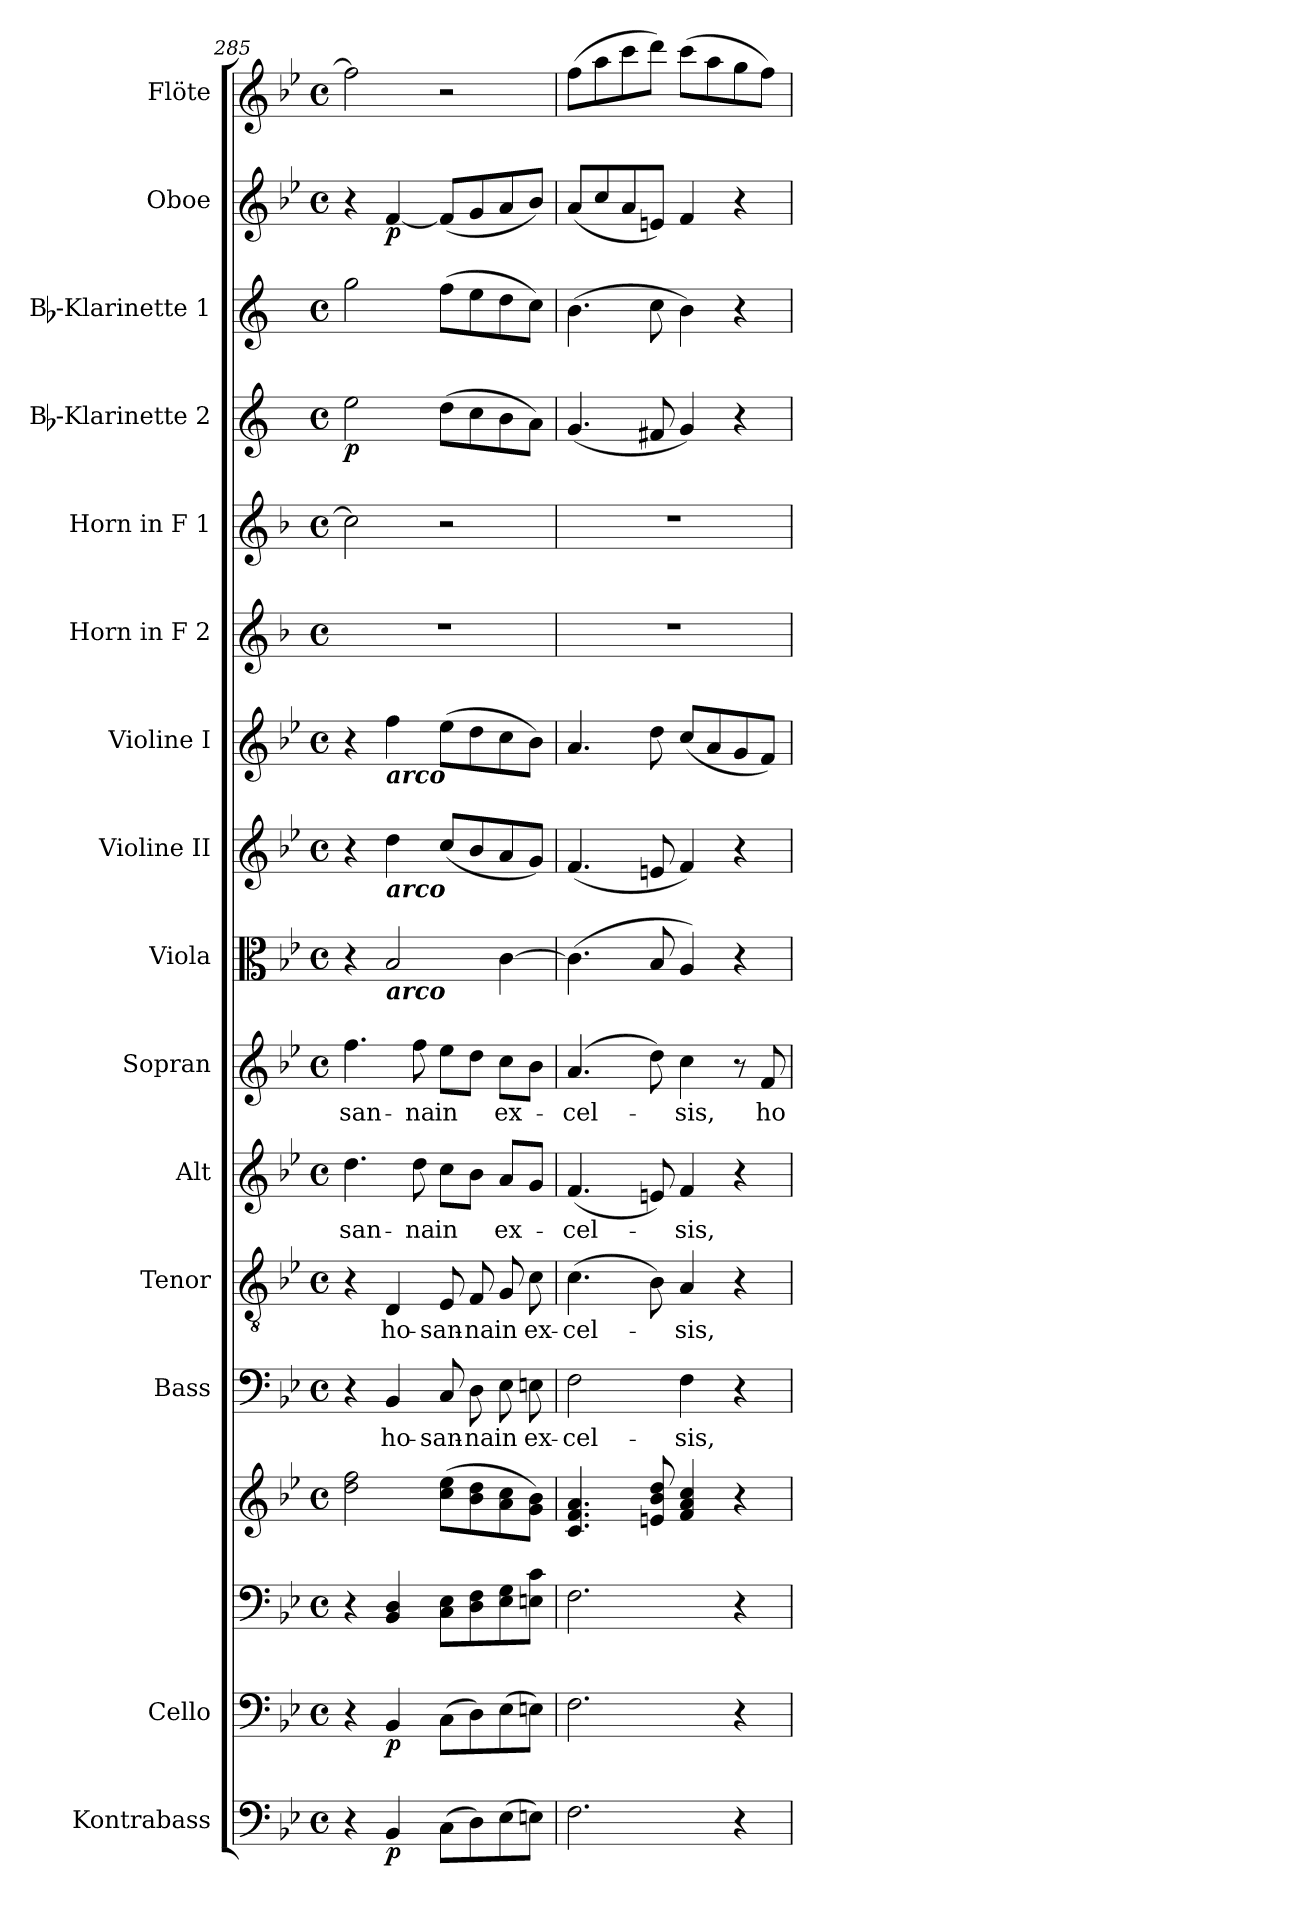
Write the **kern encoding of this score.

**kern	**dynam	**kern	**dynam	**kern	**kern	**kern	**text	**kern	**text	**kern	**text	**kern	**text	**kern	**kern	**kern	**kern	**kern	**kern	**dynam	**kern	**kern	**dynam	**kern
*part16	*part16	*part15	*part15	*part14	*part14	*part13	*part13	*part12	*part12	*part11	*part11	*part10	*part10	*part9	*part8	*part7	*part6	*part5	*part4	*part4	*part3	*part2	*part2	*part1
*staff17	*staff17	*staff16	*staff16	*staff15	*staff14	*staff13	*staff13	*staff12	*staff12	*staff11	*staff11	*staff10	*staff10	*staff9	*staff8	*staff7	*staff6	*staff5	*staff4	*staff4	*staff3	*staff2	*staff2	*staff1
*I"Kontrabass	*	*I"Cello	*	*	*	*I"Bass	*	*I"Tenor	*	*I"Alt	*	*I"Sopran	*	*I"Viola	*I"Violine II	*I"Violine I	*I"Horn in F 2	*I"Horn in F 1	*I"Bb-Klarinette 2	*	*I"Bb-Klarinette 1	*I"Oboe	*	*I"Flöte
*I'Kb.	*	*	*	*	*	*I'B.	*	*I'T.	*	*I'A.	*	*I'S.	*	*I'Vla.	*I'Vl. II	*I'Vl. I	*	*	*I'Bb Kl. 2	*	*I'Bb Kl. 1	*I'Ob.	*	*I'Fl.
*clefF4	*	*clefF4	*	*clefF4	*clefG2	*clefF4	*	*clefGv2	*	*clefG2	*	*clefG2	*	*clefC3	*clefG2	*clefG2	*clefG2	*clefG2	*clefG2	*	*clefG2	*clefG2	*	*clefG2
*ITrd7c12	*	*	*	*	*	*	*	*	*	*	*	*	*	*	*	*	*ITrd4c7	*ITrd4c7	*ITrd1c2	*	*ITrd1c2	*	*	*
*k[b-e-]	*	*k[b-e-]	*	*k[b-e-]	*k[b-e-]	*k[b-e-]	*	*k[b-e-]	*	*k[b-e-]	*	*k[b-e-]	*	*k[b-e-]	*k[b-e-]	*k[b-e-]	*k[b-e-]	*k[b-e-]	*k[b-e-]	*	*k[b-e-]	*k[b-e-]	*	*k[b-e-]
*B-:	*	*B-:	*	*B-:	*B-:	*B-:	*	*B-:	*	*B-:	*	*B-:	*	*B-:	*B-:	*B-:	*B-:	*B-:	*B-:	*	*B-:	*B-:	*	*B-:
*M4/4	*	*M4/4	*	*M4/4	*M4/4	*M4/4	*	*M4/4	*	*M4/4	*	*M4/4	*	*M4/4	*M4/4	*M4/4	*M4/4	*M4/4	*M4/4	*	*M4/4	*M4/4	*	*M4/4
*met(c)	*	*met(c)	*	*met(c)	*met(c)	*met(c)	*	*met(c)	*	*met(c)	*	*met(c)	*	*met(c)	*met(c)	*met(c)	*met(c)	*met(c)	*met(c)	*	*met(c)	*met(c)	*	*met(c)
=285	=285	=285	=285	=285	=285	=285	=285	=285	=285	=285	=285	=285	=285	=285	=285	=285	=285	=285	=285	=285	=285	=285	=285	=285
!	!	!	!	!	!	!	!	!	!	!	!LO:LY:b	!	!LO:LY:b	!	!	!	!	!	!	!LO:DY:b	!	!	!	!
4r	.	4r	.	4r	2dd\ 2ff\	4r	.	4r	.	4.dd\	-san-	4.ff\	-san-	4r	4r	4r	1r	2f\]	2dd\	p	2ff\	4r	.	2ff\]
!	!	!	!	!	!	!	!	!	!	!	!	!	!	!	!	!LO:TX:b:Bi:t=arco	!	!	!	!	!	!	!	!
!	!	!	!	!	!	!	!	!	!	!	!	!	!	!	!LO:TX:b:Bi:t=arco	!	!	!	!	!	!	!	!	!
!	!	!	!	!	!	!	!	!	!	!	!	!	!	!LO:TX:b:Bi:t=arco	!	!	!	!	!	!	!	!	!	!
!	!LO:DY:b	!	!LO:DY:b	!	!	!	!LO:LY:b	!	!LO:LY:b	!	!	!	!	!	!	!	!	!	!	!	!	!	!LO:DY:b	!
4BBB-/	p	4BB-/	p	4BB-/ 4D/	.	4BB-/	ho-	4D/	ho-	.	.	.	.	2B-/	4dd\	4ff\	.	.	.	.	.	[4f/	p	.
!	!	!	!	!	!	!	!	!	!	!	!LO:LY:b	!	!LO:LY:b	!	!	!	!	!	!	!	!	!	!	!
.	.	.	.	.	.	.	.	.	.	8dd\	-na	8ff\	-na	.	.	.	.	.	.	.	.	.	.	.
!	!	!	!	!	!	!	!LO:LY:b	!	!LO:LY:b	!	!LO:LY:b	!	!LO:LY:b	!	!	!	!	!	!	!	!	!	!	!
(>8CC\L	.	(>8C\L	.	8C\ 8E-\L	(>8cc\ 8ee-\L	8C/	-san-	8E-/	-san-	8cc\L	in	8ee-\L	in	.	(<8cc/L	(>8ee-\L	.	2r	(>8cc\L	.	(>8ee-\L	(<8f/L]	.	2r
!	!	!	!	!	!	!	!LO:LY:b	!	!LO:LY:b	!	!	!	!	!	!	!	!	!	!	!	!	!	!	!
8DD\)	.	8D\)	.	8D\ 8F\	8b-\ 8dd\	8D\	-na	8F/	-na	8b-\J	.	8dd\J	.	.	8b-/	8dd\	.	.	8b-\	.	8dd\	8g/	.	.
!	!	!	!	!	!	!	!LO:LY:b	!	!LO:LY:b	!	!LO:LY:b	!	!LO:LY:b	!	!	!	!	!	!	!	!	!	!	!
(>8EE-\	.	(>8E-\	.	8E-\ 8G\	8a\ 8cc\	8E-\	in	8G/	in	8a/L	ex-	8cc\L	ex-	[4c\	8a/	8cc\	.	.	8a\	.	8cc\	8a/	.	.
!	!	!	!	!	!	!	!LO:LY:b	!	!LO:LY:b	!	!	!	!	!	!	!	!	!	!	!	!	!	!	!
8EEn\J)	.	8En\J)	.	8En\ 8c\J	8g\ 8b-\J)	8En\	ex-	8c\	ex-	8g/J	.	8b-\J	.	.	8g/J)	8b-\J)	.	.	8g\J)	.	8b-\J)	8b-/J)	.	.
!!LO:PB:g=z
=286	=286	=286	=286	=286	=286	=286	=286	=286	=286	=286	=286	=286	=286	=286	=286	=286	=286	=286	=286	=286	=286	=286	=286	=286
!	!	!	!	!	!	!	!LO:LY:b	!	!LO:LY:b	!	!LO:LY:b	!	!LO:LY:b	!	!	!	!	!	!	!	!	!	!	!
2.FF\	.	2.F\	.	2.F\	4.c/ 4.f/ 4.a/	2F\	-cel-	(>4.c\	-cel-	(<4.f/	-cel-	(4.a/	-cel-	(>4.c\]	(<4.f/	4.a/	1r	1r	(<4.f/	.	(>4.a\	(<8a/L	.	(>8ff\L
.	.	.	.	.	.	.	.	.	.	.	.	.	.	.	.	.	.	.	.	.	.	8cc/	.	8aa\
.	.	.	.	.	.	.	.	.	.	.	.	.	.	.	.	.	.	.	.	.	.	8a/	.	8ccc\
.	.	.	.	.	8en/ 8b-/ 8dd/	.	.	8B-\)	.	8en/)	.	8dd\)	.	8B-/	8en/	8dd\	.	.	8en/	.	8b-\	8en/J)	.	8ddd\J)
!	!	!	!	!	!	!	!LO:LY:b	!	!LO:LY:b	!	!LO:LY:b	!	!LO:LY:b	!	!	!	!	!	!	!	!	!	!	!
.	.	.	.	.	4f/ 4a/ 4cc/	4F\	-sis,	4A/	-sis,	4f/	-sis,	4cc\	-sis,	4A/)	4f/)	(<8cc/L	.	.	4f/)	.	4a\)	4f/	.	(>8ccc\L
.	.	.	.	.	.	.	.	.	.	.	.	.	.	.	.	8a/	.	.	.	.	.	.	.	8aa\
4r	.	4r	.	4r	4r	4r	.	4r	.	4r	.	8r	.	4r	4r	8g/	.	.	4r	.	4r	4r	.	8gg\
!	!	!	!	!	!	!	!	!	!	!	!	!	!LO:LY:b	!	!	!	!	!	!	!	!	!	!	!
.	.	.	.	.	.	.	.	.	.	.	.	8f/	ho-	.	.	8f/J)	.	.	.	.	.	.	.	8ff\J)
=	=	=	=	=	=	=	=	=	=	=	=	=	=	=	=	=	=	=	=	=	=	=	=	=
*-	*-	*-	*-	*-	*-	*-	*-	*-	*-	*-	*-	*-	*-	*-	*-	*-	*-	*-	*-	*-	*-	*-	*-	*-
